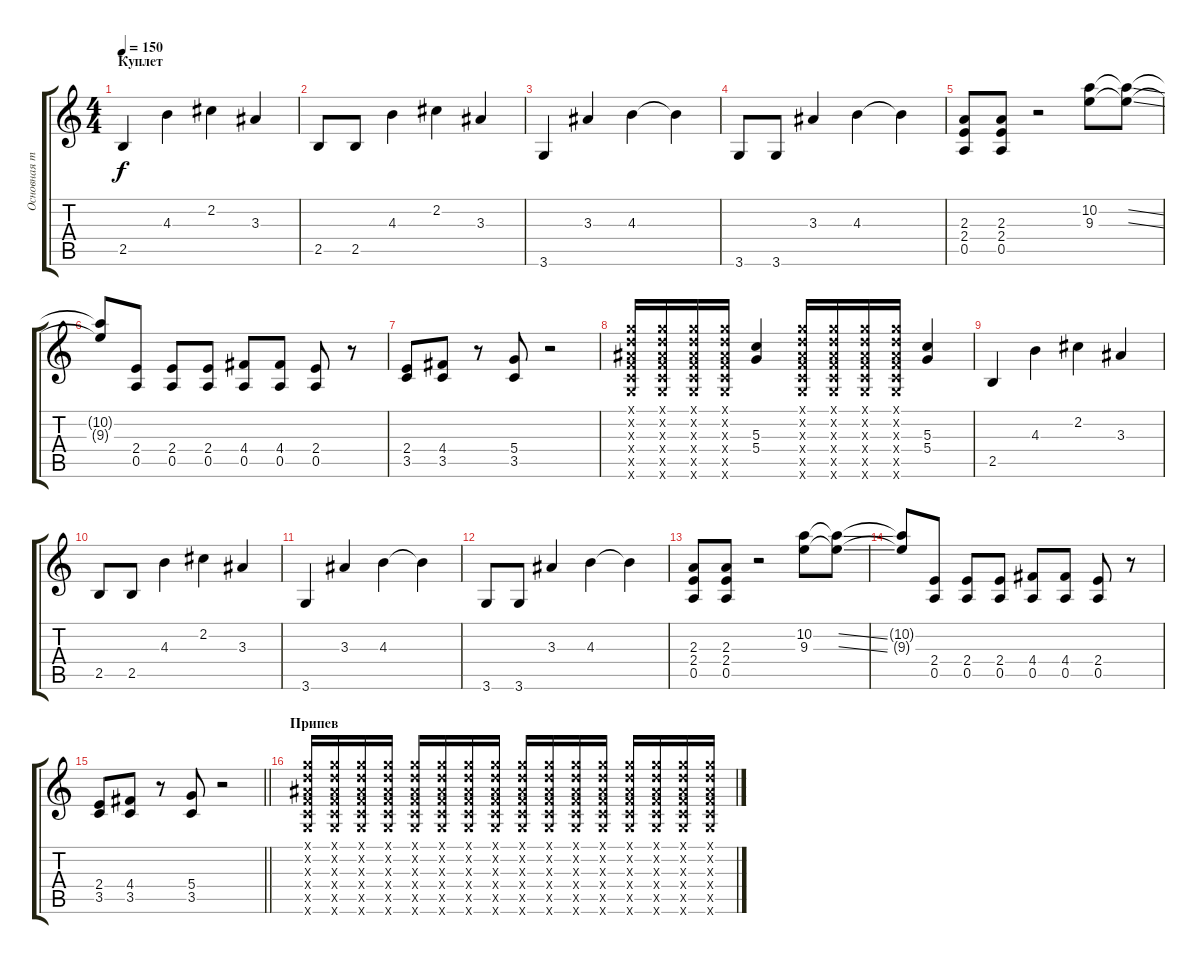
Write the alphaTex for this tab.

\track ("Основная тема" "Основная т") {instrument overdrivenguitar}
\staff {score tabs}
\tuning (E4 B3 G3 D3 A2 E2) {hide}
\ts (4 4)
\section ("" "Куплет")
\tempo 150
\clef g2
\ks c
2.5.4{dy f} 4.3.4 2.2.4 3.3.4 |
2.5.8 2.5.8 4.3.4 2.2.4 3.3.4 |
3.6.4 3.3.4 4.3.4 4.3{t}.4 |
3.6.8 3.6.8 3.3.4 4.3.4 4.3{t}.4 |
(2.3 2.4 0.5).8 (2.3 2.4 0.5).8 r.2 (10.2 9.3).8 (10.2{ss t} 9.3{ss t}).8 |
(10.2{t} 9.3{t}).8 (2.4 0.5).8 (2.4 0.5).8 (2.4 0.5).8 (4.4 0.5).8 (4.4 0.5).8 (2.4 0.5).8 r.8 |
(2.4 3.5).8 (4.4 3.5).8 r.8 (5.4 3.5).8 r.2 |
(3.1{x} 3.2{x} 3.3{x} 3.4{x} 3.5{x} 3.6{x}).16 (3.1{x} 3.2{x} 3.3{x} 3.4{x} 3.5{x} 3.6{x}).16 (3.1{x} 3.2{x} 3.3{x} 3.4{x} 3.5{x} 3.6{x}).16 (3.1{x} 3.2{x} 3.3{x} 3.4{x} 3.5{x} 3.6{x}).16 (5.3 5.4).4 (3.1{x} 3.2{x} 3.3{x} 3.4{x} 3.5{x} 3.6{x}).16 (3.1{x} 3.2{x} 3.3{x} 3.4{x} 3.5{x} 3.6{x}).16 (3.1{x} 3.2{x} 3.3{x} 3.4{x} 3.5{x} 3.6{x}).16 (3.1{x} 3.2{x} 3.3{x} 3.4{x} 3.5{x} 3.6{x}).16 (5.3 5.4).4 |
2.5.4 4.3.4 2.2.4 3.3.4 |
2.5.8 2.5.8 4.3.4 2.2.4 3.3.4 |
3.6.4 3.3.4 4.3.4 4.3{t}.4 |
3.6.8 3.6.8 3.3.4 4.3.4 4.3{t}.4 |
(2.3 2.4 0.5).8 (2.3 2.4 0.5).8 r.2 (10.2 9.3).8 (10.2{ss t} 9.3{ss t}).8 |
(10.2{t} 9.3{t}).8 (2.4 0.5).8 (2.4 0.5).8 (2.4 0.5).8 (4.4 0.5).8 (4.4 0.5).8 (2.4 0.5).8 r.8 |
\barLineRight lightlight
(2.4 3.5).8 (4.4 3.5).8 r.8 (5.4 3.5).8 r.2 |
\section ("" "Припев")
(3.1{x} 3.2{x} 3.3{x} 3.4{x} 3.5{x} 3.6{x}).16 (3.1{x} 3.2{x} 3.3{x} 3.4{x} 3.5{x} 3.6{x}).16 (3.1{x} 3.2{x} 3.3{x} 3.4{x} 3.5{x} 3.6{x}).16 (3.1{x} 3.2{x} 3.3{x} 3.4{x} 3.5{x} 3.6{x}).16 (3.1{x} 3.2{x} 3.3{x} 3.4{x} 3.5{x} 3.6{x}).16 (3.1{x} 3.2{x} 3.3{x} 3.4{x} 3.5{x} 3.6{x}).16 (3.1{x} 3.2{x} 3.3{x} 3.4{x} 3.5{x} 3.6{x}).16 (3.1{x} 3.2{x} 3.3{x} 3.4{x} 3.5{x} 3.6{x}).16 (3.1{x} 3.2{x} 3.3{x} 3.4{x} 3.5{x} 3.6{x}).16 (3.1{x} 3.2{x} 3.3{x} 3.4{x} 3.5{x} 3.6{x}).16 (3.1{x} 3.2{x} 3.3{x} 3.4{x} 3.5{x} 3.6{x}).16 (3.1{x} 3.2{x} 3.3{x} 3.4{x} 3.5{x} 3.6{x}).16 (3.1{x} 3.2{x} 3.3{x} 3.4{x} 3.5{x} 3.6{x}).16 (3.1{x} 3.2{x} 3.3{x} 3.4{x} 3.5{x} 3.6{x}).16 (3.1{x} 3.2{x} 3.3{x} 3.4{x} 3.5{x} 3.6{x}).16 (3.1{x} 3.2{x} 3.3{x} 3.4{x} 3.5{x} 3.6{x}).16
